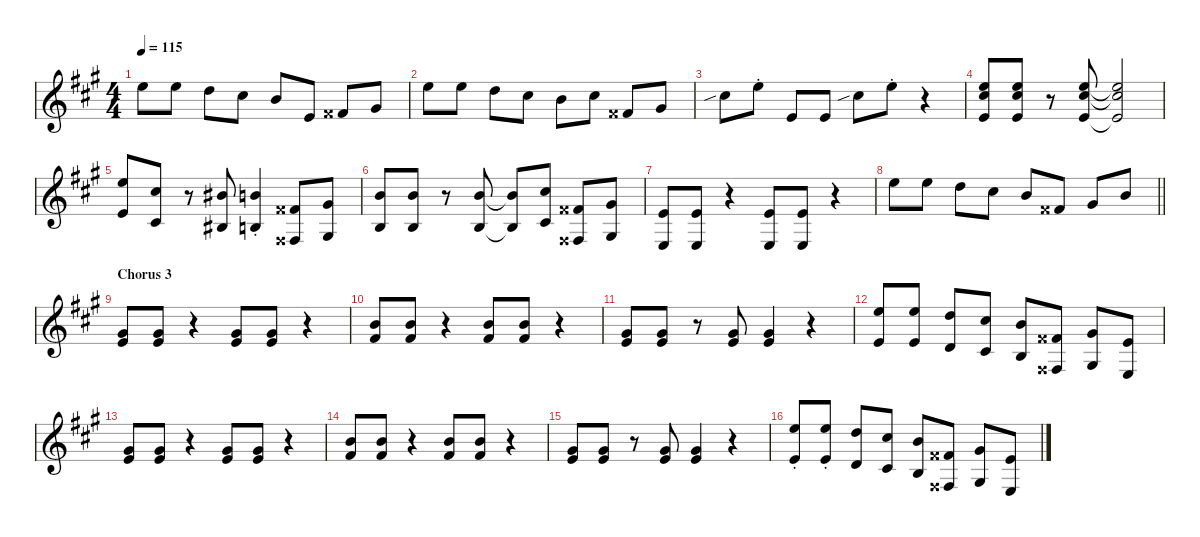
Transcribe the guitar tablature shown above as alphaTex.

\defaultSystemsLayout 4
\hideDynamics
\bracketExtendMode nobrackets
\singleTrackTrackNamePolicy hidden
\multiTrackTrackNamePolicy hidden
\otherSystemsTrackNameOrientation horizontal
\track ("Brass Section" "sax.") {defaultSystemsLayout 8 instrument altosax}
\staff {score}
\tuning (E4 B3 G3 D3 A2 E2)
\displaytranspose 9
\ts (4 4)
\tempo 115
\clef g2
\ks a
3.1{acc forcenatural}.8{dy f} 3.1{acc forcenatural}.8 6.2{acc forcenatural}.8 5.2{acc #}.8 3.2{acc forcenatural}.8 5.4{acc forcenatural}.8 3.3{acc x}.8 4.3{acc #}.8 |
3.1{acc forcenatural}.8 3.1{acc forcenatural}.8 6.2{acc forcenatural}.8 5.2{acc #}.8 3.2{acc forcenatural}.8 5.2{acc #}.8 3.3{acc x}.8 4.3{acc #}.8 |
9.3{sib acc #}.8 8.2{st acc forcenatural}.8 5.4{acc forcenatural}.8 5.4{acc forcenatural}.8 9.3{sib acc #}.8 8.2{st acc forcenatural}.8 r.4 |
(8.2{acc forcenatural} 9.3{acc #} 5.4{acc forcenatural}).8 (8.2{acc forcenatural} 9.3{acc #} 5.4{acc forcenatural}).8 r.8 (8.2{acc forcenatural} 9.3{acc #} 5.4{acc forcenatural}).8 (8.2{t acc forcenatural} 9.3{t acc #} 5.4{t acc forcenatural}).2 |
(3.1{acc forcenatural} 5.4{acc forcenatural}).8 (5.2{acc #} 7.5{acc #}).8 r.8 (4.2{acc #} 1.4{acc #}).8 (3.2{st acc forcenatural} 0.4{acc forcenatural}).4 (3.3{acc x} 1.5{acc x}).8 (4.3{acc #} 2.5{acc #}).8 |
(3.2{acc forcenatural} 0.4{acc forcenatural}).8 (3.2{acc forcenatural} 0.4{acc forcenatural}).8 r.8 (3.2{acc forcenatural} 0.4{acc forcenatural}).8 (3.2{t acc forcenatural} 0.4{t acc forcenatural}).8 (5.2{acc #} 2.4{acc #}).8 (3.3{acc x} 1.5{acc x}).8 (4.3{acc #} 2.5{acc #}).8 |
(5.4{acc forcenatural} 3.6{acc forcenatural}).8 (5.4{acc forcenatural} 3.6{acc forcenatural}).8 r.4 (5.4{acc forcenatural} 3.6{acc forcenatural}).8 (5.4{acc forcenatural} 3.6{acc forcenatural}).8 r.4 |
\barLineRight lightlight
3.1{acc forcenatural}.8 3.1{acc forcenatural}.8 6.2{acc forcenatural}.8 5.2{acc #}.8 3.2{acc forcenatural}.8 3.3{acc x}.8 4.3{acc #}.8 3.2{acc forcenatural}.8 |
\section ("" "Chorus 3")
(4.3{acc #} 5.4{acc forcenatural}).8 (4.3{acc #} 5.4{acc forcenatural}).8 r.4 (4.3{acc #} 5.4{acc forcenatural}).8 (4.3{acc #} 5.4{acc forcenatural}).8 r.4 |
(7.3{acc forcenatural} 7.4{acc #}).8 (7.3{acc forcenatural} 7.4{acc #}).8 r.4 (7.3{acc forcenatural} 7.4{acc #}).8 (7.3{acc forcenatural} 7.4{acc #}).8 r.4 |
(4.3{acc #} 5.4{acc forcenatural}).8 (4.3{acc #} 5.4{acc forcenatural}).8 r.8 (4.3{acc #} 5.4{acc forcenatural}).8 (4.3{acc #} 5.4{acc forcenatural}).4 r.4 |
(3.1{acc forcenatural} 0.3{acc forcenatural}).8 (3.1{acc forcenatural} 0.3{acc forcenatural}).8 (6.2{acc forcenatural} 3.4{acc forcenatural}).8 (5.2{acc #} 2.4{acc #}).8 (3.2{acc forcenatural} 0.4{acc forcenatural}).8 (3.3{acc x} 1.5{acc x}).8 (4.3{acc #} 2.5{acc #}).8 (5.4{acc forcenatural} 3.6{acc forcenatural}).8 |
(4.3{acc #} 5.4{acc forcenatural}).8 (4.3{acc #} 5.4{acc forcenatural}).8 r.4 (4.3{acc #} 5.4{acc forcenatural}).8 (4.3{acc #} 5.4{acc forcenatural}).8 r.4 |
(7.3{acc forcenatural} 7.4{acc #}).8 (7.3{acc forcenatural} 7.4{acc #}).8 r.4 (7.3{acc forcenatural} 7.4{acc #}).8 (7.3{acc forcenatural} 7.4{acc #}).8 r.4 |
(4.3{acc #} 5.4{acc forcenatural}).8 (4.3{acc #} 5.4{acc forcenatural}).8 r.8 (4.3{acc #} 5.4{acc forcenatural}).8 (4.3{acc #} 5.4{acc forcenatural}).4 r.4 |
(3.1{st acc forcenatural} 0.3{st acc forcenatural}).8 (3.1{st acc forcenatural} 0.3{st acc forcenatural}).8 (6.2{acc forcenatural} 3.4{acc forcenatural}).8 (5.2{acc #} 2.4{acc #}).8 (3.2{acc forcenatural} 0.4{acc forcenatural}).8 (3.3{acc x} 1.5{acc x}).8 (4.3{acc #} 2.5{acc #}).8 (5.4{acc forcenatural} 3.6{acc forcenatural}).8
